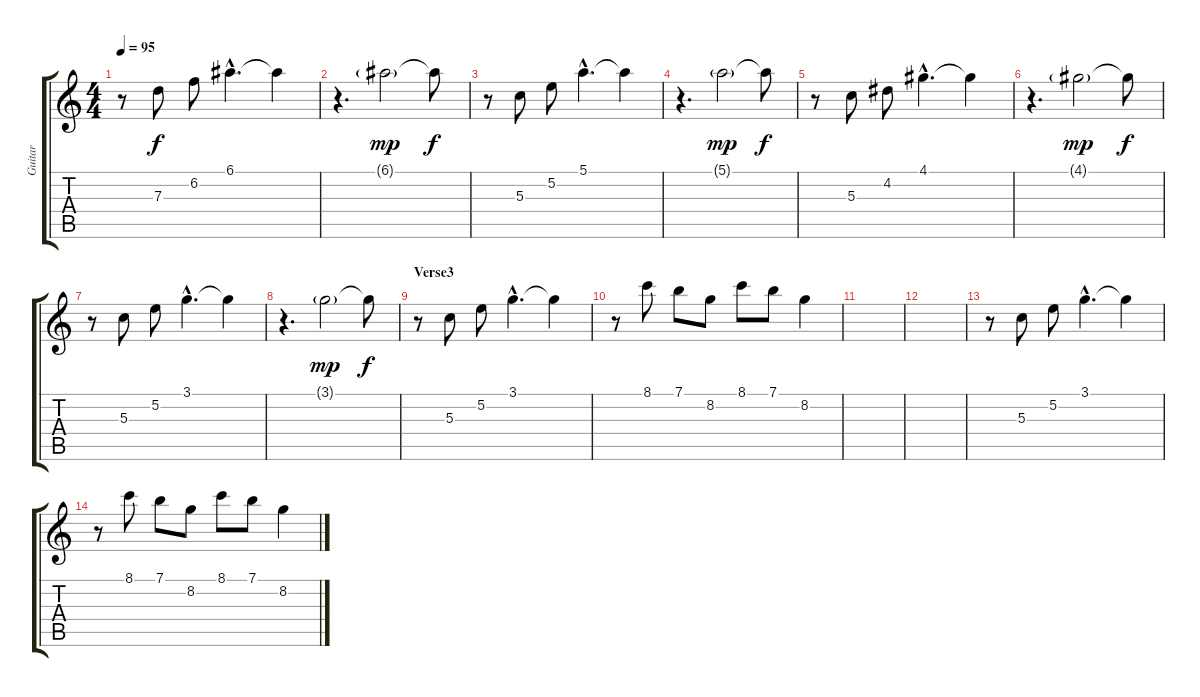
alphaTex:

\track ("Guitar" "Guitar") {instrument electricguitarjazz}
\staff {score tabs}
\tuning (E4 B3 G3 D3 A2 E2) {hide}
\ts (4 4)
\tempo 95
\clef g2
\ks c
r.8{dy f volume 7 instrument koto} 7.3.8 6.2.8 6.1{hac}.4{d} 6.1{t}.4 |
r.4{d} 6.1{g}.2{dy mp} 6.1{t}.8{dy f} |
r.8 5.3.8 5.2.8 5.1{hac}.4{d} 5.1{t}.4 |
r.4{d} 5.1{g}.2{dy mp} 5.1{t}.8{dy f} |
r.8 5.3.8 4.2.8 4.1{hac}.4{d} 4.1{t}.4 |
r.4{d} 4.1{g}.2{dy mp} 4.1{t}.8{dy f} |
r.8 5.3.8 5.2.8 3.1{hac}.4{d} 3.1{t}.4 |
r.4{d} 3.1{g}.2{dy mp} 3.1{t}.8{dy f} |
\section ("" "Verse3")
r.8 5.3.8 5.2.8 3.1{hac}.4{d} 3.1{t}.4 |
r.8{volume 10 instrument electricguitarjazz} 8.1.8 7.1.8 8.2.8 8.1.8 7.1.8 8.2.4 |
|
|
r.8{volume 6 instrument koto} 5.3.8 5.2.8 3.1{hac}.4{d} 3.1{t}.4 |
r.8 8.1.8{volume 9 instrument electricguitarjazz} 7.1.8 8.2.8 8.1.8 7.1.8 8.2.4
